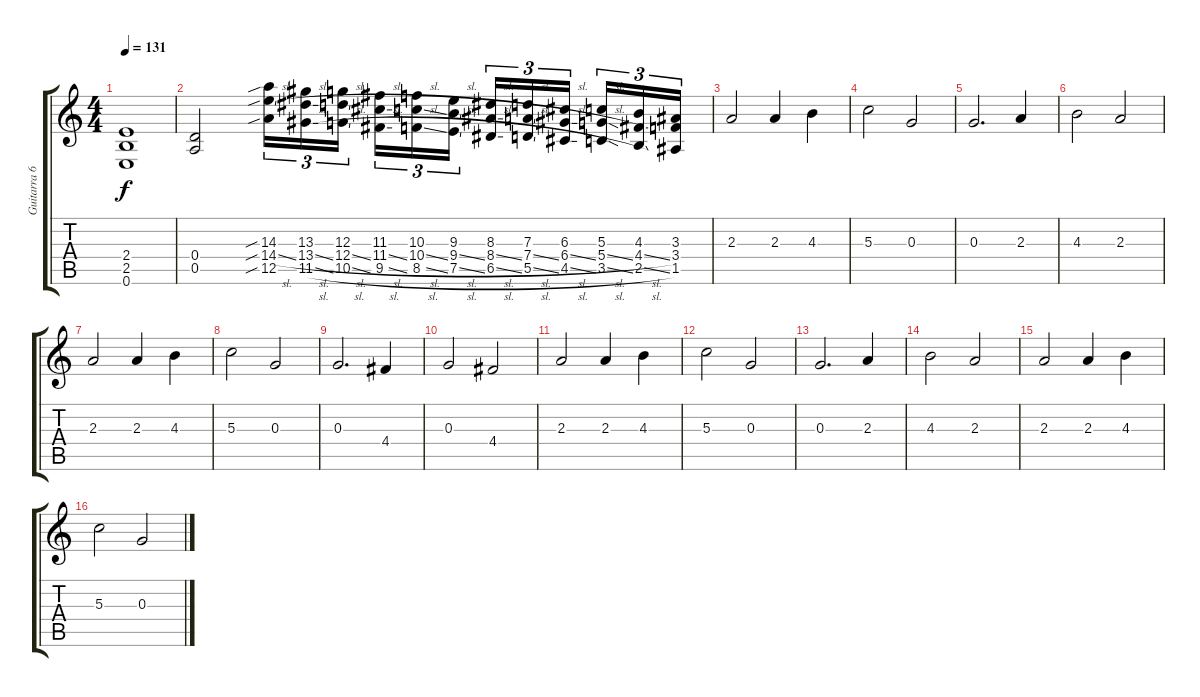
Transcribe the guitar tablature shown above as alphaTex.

\track ("Guitarra 6 Cuerdas" "Guitarra 6") {instrument distortionguitar}
\staff {score tabs}
\tuning (E4 B3 G3 D3 A2 E2) {hide}
\ts (4 4)
\tempo 131
\clef g2
\ks c
(2.4 2.5 0.6).1{dy f} |
(0.4 0.5).2 (14.3{sib} 14.4{sib sl} 12.5{sib}).16{tu (3 2)} (13.3 13.4{sl} 11.5{sl}).16{tu (3 2)} (12.3 12.4{sl} 10.5{sl}).16{tu (3 2) beam splitsecondary} (11.3 11.4{sl} 9.5{sl}).16{tu (3 2)} (10.3 10.4{sl} 8.5{sl}).16{tu (3 2)} (9.3 9.4{sl} 7.5{sl}).16{tu (3 2)} (8.3 8.4{sl} 6.5{sl}).16{tu (3 2)} (7.3 7.4{sl} 5.5{sl}).16{tu (3 2)} (6.3 6.4{sl} 4.5{sl}).16{tu (3 2) beam splitsecondary} (5.3 5.4{sl} 3.5{sl}).16{tu (3 2)} (4.3 4.4{sl} 2.5{sl}).16{tu (3 2)} (3.3 3.4 1.5).16{tu (3 2)} |
2.3.2 2.3.4 4.3.4 |
5.3.2 0.3.2 |
0.3.2{d} 2.3.4 |
4.3.2 2.3.2 |
2.3.2 2.3.4 4.3.4 |
5.3.2 0.3.2 |
0.3.2{d} 4.4.4 |
0.3.2 4.4.2 |
2.3.2 2.3.4 4.3.4 |
5.3.2 0.3.2 |
0.3.2{d} 2.3.4 |
4.3.2 2.3.2 |
2.3.2 2.3.4 4.3.4 |
5.3.2 0.3.2
